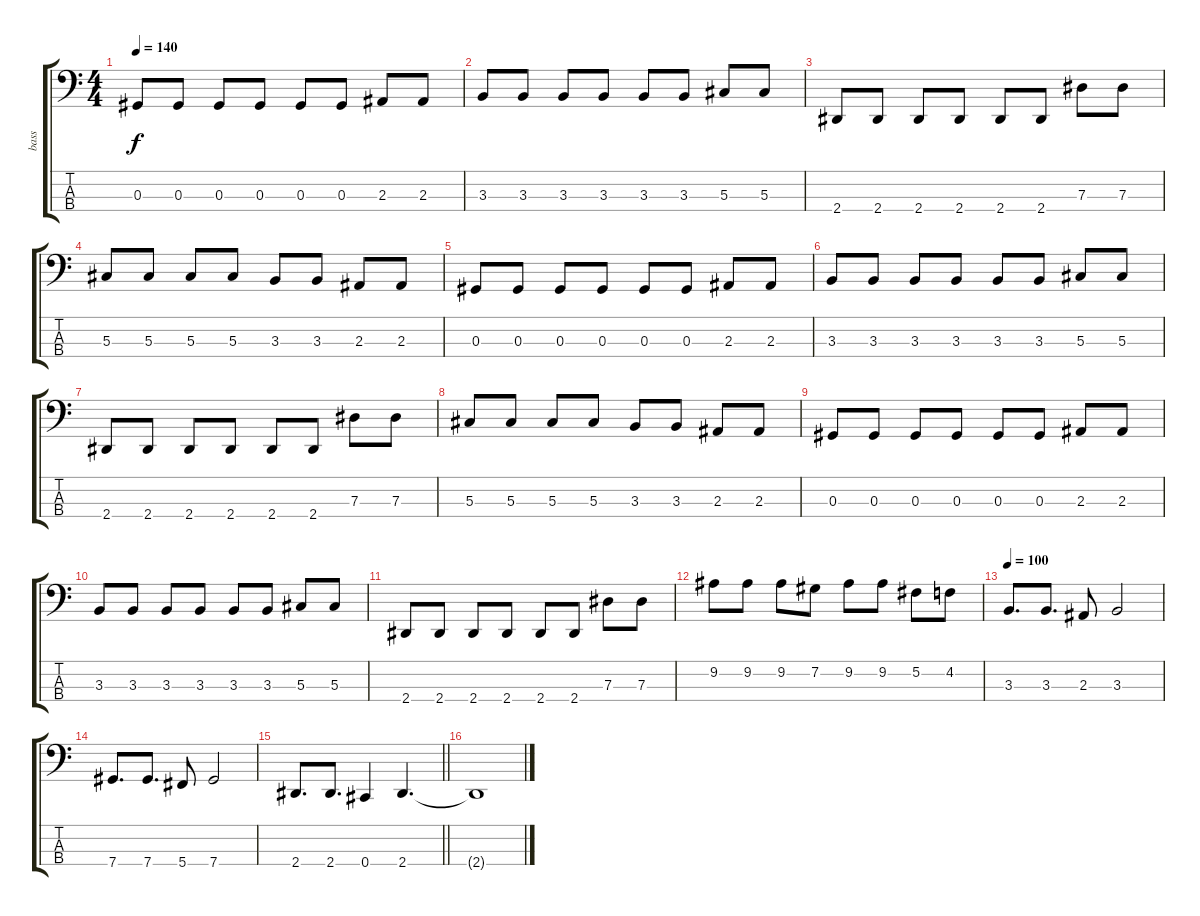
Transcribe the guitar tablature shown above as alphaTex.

\track ("bass" "bass") {instrument electricbassfinger}
\staff {score tabs}
\tuning (Gb2 Db2 Ab1 Db1) {hide}
\ts (4 4)
\tempo 140
\clef f4
\ks c
0.3.8{dy f} 0.3.8 0.3.8 0.3.8 0.3.8 0.3.8 2.3.8 2.3.8 |
3.3.8 3.3.8 3.3.8 3.3.8 3.3.8 3.3.8 5.3.8 5.3.8 |
2.4.8 2.4.8 2.4.8 2.4.8 2.4.8 2.4.8 7.3.8 7.3.8 |
5.3.8 5.3.8 5.3.8 5.3.8 3.3.8 3.3.8 2.3.8 2.3.8 |
0.3.8 0.3.8 0.3.8 0.3.8 0.3.8 0.3.8 2.3.8 2.3.8 |
3.3.8 3.3.8 3.3.8 3.3.8 3.3.8 3.3.8 5.3.8 5.3.8 |
2.4.8 2.4.8 2.4.8 2.4.8 2.4.8 2.4.8 7.3.8 7.3.8 |
5.3.8 5.3.8 5.3.8 5.3.8 3.3.8 3.3.8 2.3.8 2.3.8 |
0.3.8 0.3.8 0.3.8 0.3.8 0.3.8 0.3.8 2.3.8 2.3.8 |
3.3.8 3.3.8 3.3.8 3.3.8 3.3.8 3.3.8 5.3.8 5.3.8 |
2.4.8 2.4.8 2.4.8 2.4.8 2.4.8 2.4.8 7.3.8 7.3.8 |
9.2.8 9.2.8 9.2.8 7.2.8 9.2.8 9.2.8 5.2.8 4.2.8 |
\tempo 100
3.3.8{d} 3.3.8{d} 2.3.8 3.3.2 |
7.4.8{d} 7.4.8{d} 5.4.8 7.4.2 |
\barLineRight lightlight
2.4.8{d} 2.4.8{d} 0.4.4 2.4.4{d} |
2.4{t}.1
